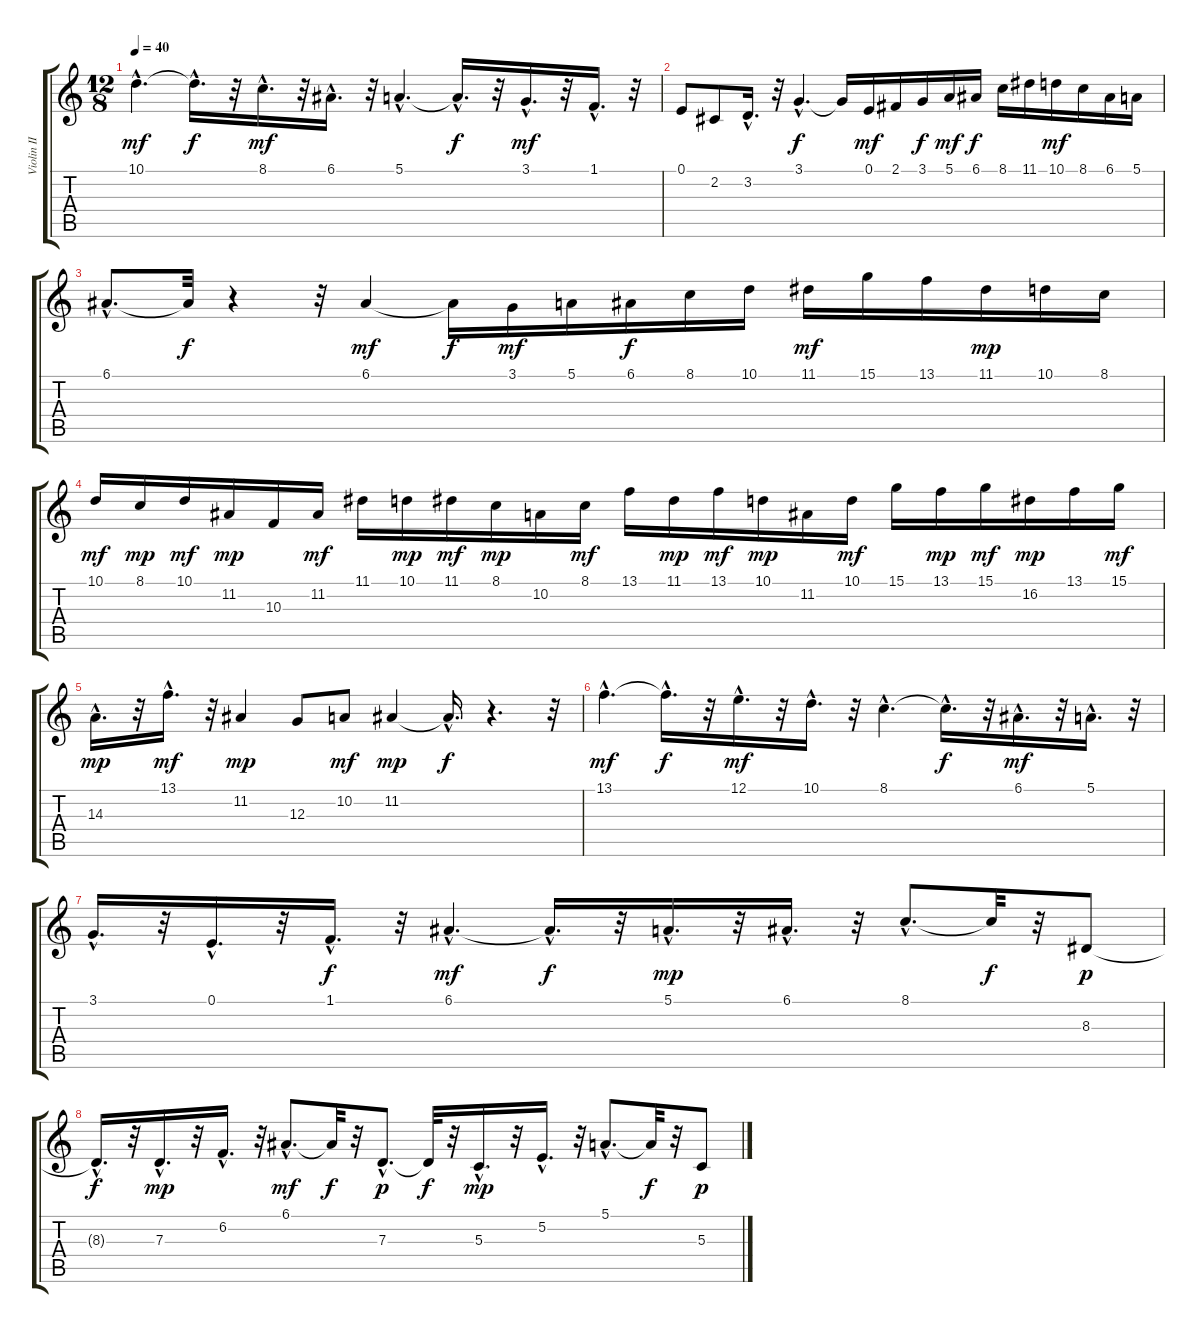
\track ("Violin II" "Violin II") {instrument violin}
\staff {score tabs}
\tuning (E4 B3 G3 D3 A2 E2) {hide}
\ts (12 8)
\tempo 40
\clef g2
\ks c
10.1{hac}.4{d dy mf} 10.1{hac t}.16{d dy f} r.32 8.1{hac}.16{d dy mf} r.32 6.1{hac}.16{d} r.32 5.1{hac}.4{d} 5.1{hac t}.16{d dy f} r.32 3.1{hac}.16{d dy mf} r.32 1.1{hac}.16{d} r.32 |
0.1.8 2.2.8 3.2{hac}.16{d} r.32 3.1{hac}.4{d dy f} 3.1{t}.16 0.1.16{dy mf} 2.1.16 3.1.16{dy f} 5.1.16{dy mf} 6.1.16{dy f} 8.1.16 11.1.16 10.1.16{dy mf} 8.1.16 6.1.16 5.1.16 |
6.1{hac}.8{d} 6.1{t}.32{dy f} r.4 r.32 6.1.4{dy mf} 6.1{t}.16{dy f} 3.1.16{dy mf} 5.1.16 6.1.16{dy f} 8.1.16 10.1.16 11.1.16{dy mf} 15.1.16 13.1.16 11.1.16{dy mp} 10.1.16 8.1.16 |
10.1.16{dy mf} 8.1.16{dy mp} 10.1.16{dy mf} 11.2.16{dy mp} 10.3.16 11.2.16{dy mf} 11.1.16 10.1.16{dy mp} 11.1.16{dy mf} 8.1.16{dy mp} 10.2.16 8.1.16{dy mf} 13.1.16 11.1.16{dy mp} 13.1.16{dy mf} 10.1.16{dy mp} 11.2.16 10.1.16{dy mf} 15.1.16 13.1.16{dy mp} 15.1.16{dy mf} 16.2.16{dy mp} 13.1.16 15.1.16{dy mf} |
14.3{hac}.16{d dy mp} r.32 13.1{hac}.16{d dy mf} r.32 11.2.4{dy mp} 12.3.8 10.2.8{dy mf} 11.2.4{dy mp} 11.2{hac t}.16{d dy f} r.4{d} r.32 |
13.1{hac}.4{d dy mf} 13.1{hac t}.16{d dy f} r.32 12.1{hac}.16{d dy mf} r.32 10.1{hac}.16{d} r.32 8.1{hac}.4{d} 8.1{hac t}.16{d dy f} r.32 6.1{hac}.16{d dy mf} r.32 5.1{hac}.16{d} r.32 |
3.1{hac}.16{d} r.32 0.1{hac}.16{d} r.32 1.1{hac}.16{d dy f} r.32 6.1{hac}.4{d dy mf} 6.1{hac t}.16{d dy f} r.32 5.1{hac}.16{d dy mp} r.32 6.1{hac}.16{d} r.32 8.1{hac}.8{d} 8.1{t}.32{dy f} r.32 8.3.8{dy p} |
8.3{hac t}.16{d dy f} r.32 7.3{hac}.16{d dy mp} r.32 6.2{hac}.16{d} r.32 6.1{hac}.8{d dy mf} 6.1{t}.32{dy f} r.32 7.3{hac}.8{d dy p} 7.3{t}.32{dy f} r.32 5.3{hac}.16{d dy mp} r.32 5.2{hac}.16{d} r.32 5.1{hac}.8{d} 5.1{t}.32{dy f} r.32 5.3.8{dy p}
